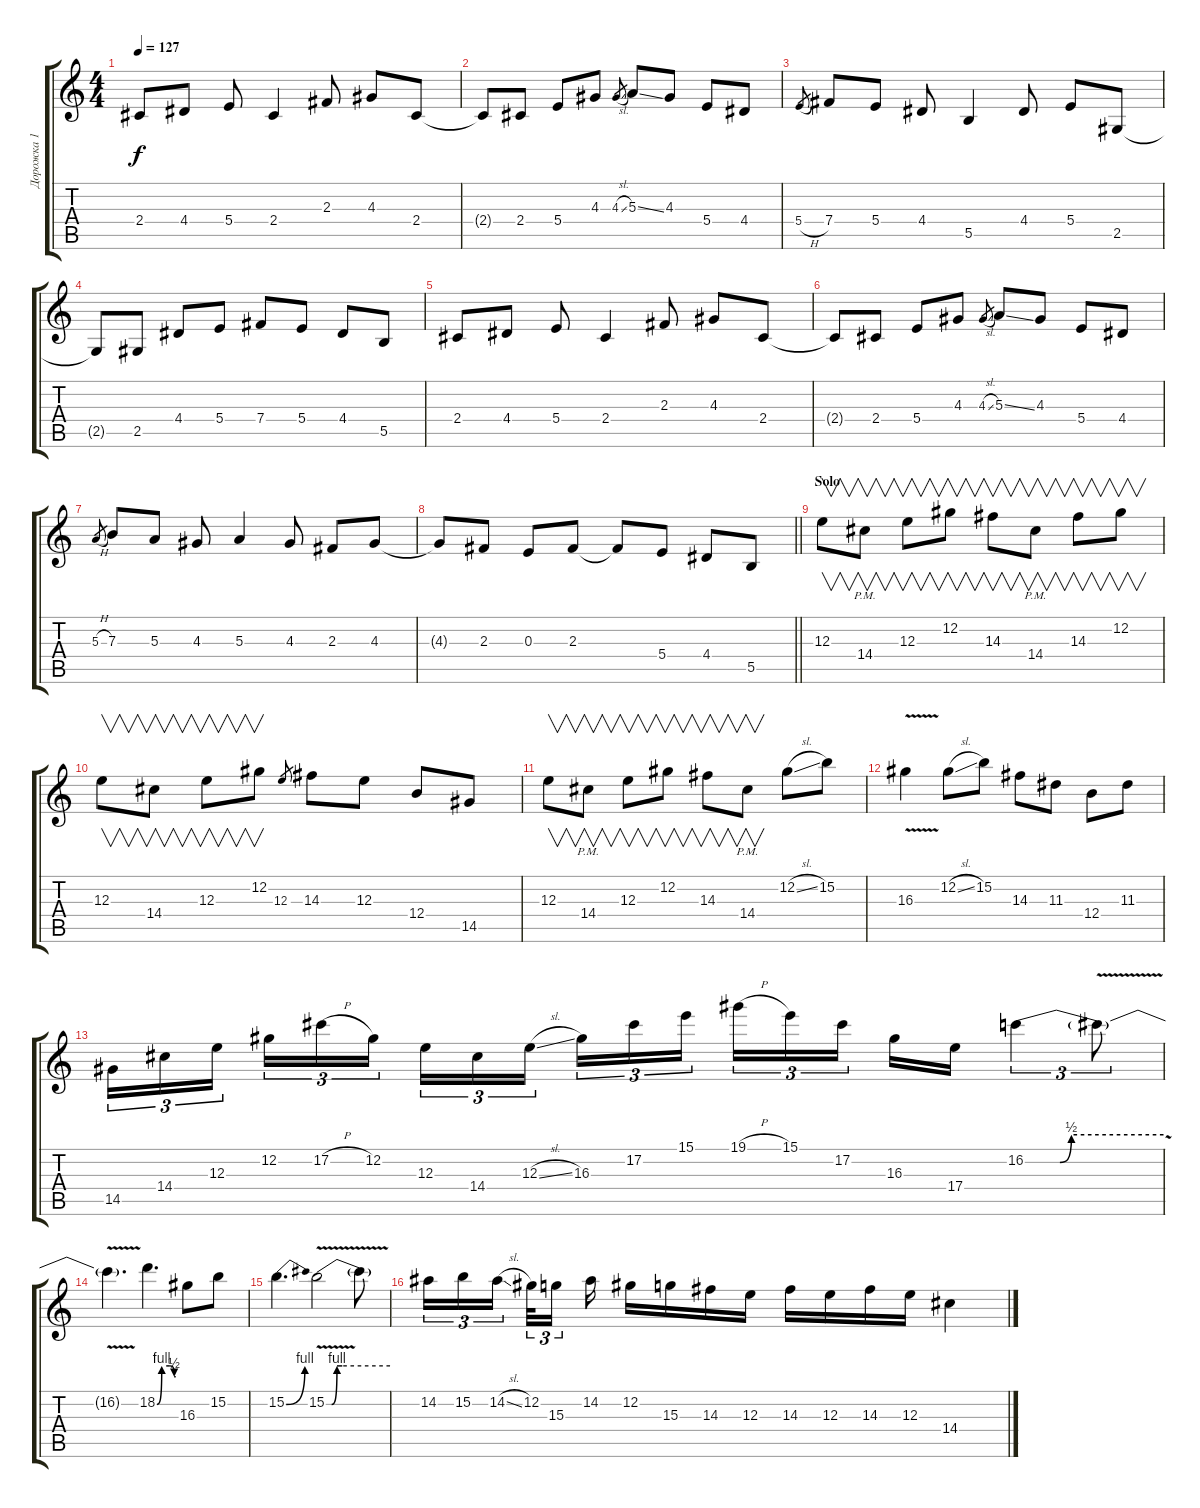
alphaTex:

\track ("Дорожка 1" "Дорожка 1") {instrument distortionguitar}
\staff {score tabs}
\tuning (Db4 Ab3 E3 B2 Gb2 Db2) {hide}
\ts (4 4)
\tempo 127
\clef g2
\ks c
2.4.8{dy f} 4.4.8 5.4.8 2.4.4 2.3.8 4.3.8 2.4.8 |
2.4{t}.8 2.4.8 5.4.8 4.3.8 4.3{sl}.8{gr} 5.3{ss}.8 4.3.8 5.4.8 4.4.8 |
5.4{h}.8{gr} 7.4.8 5.4.8 4.4.8 5.5.4 4.4.8 5.4.8 2.5.8 |
2.5{t}.8 2.5.8 4.4.8 5.4.8 7.4.8 5.4.8 4.4.8 5.5.8 |
2.4.8 4.4.8 5.4.8 2.4.4 2.3.8 4.3.8 2.4.8 |
2.4{t}.8 2.4.8 5.4.8 4.3.8 4.3{sl}.8{gr} 5.3{ss}.8 4.3.8 5.4.8 4.4.8 |
5.3{h}.8{gr} 7.3.8 5.3.8 4.3.8 5.3.4 4.3.8 2.3.8 4.3.8 |
\barLineRight lightlight
4.3{t}.8 2.3.8 0.3.8 2.3.8 2.3{t}.8 5.4.8 4.4.8 5.5.8 |
\section ("" "Solo")
12.3.8{v} 14.4{pm}.8{v} 12.3.8{v} 12.2.8{v} 14.3.8{v} 14.4{pm}.8{v} 14.3.8{v} 12.2.8{v} |
12.3.8{v} 14.4.8{v} 12.3.8{v} 12.2.8{v} 12.3.8{gr} 14.3.8 12.3.8 12.4.8 14.5.8 |
12.3.8{v} 14.4{pm}.8{v} 12.3.8{v} 12.2.8{v} 14.3.8{v} 14.4{pm}.8{v} 12.2{sl}.8 15.2.8 |
16.3{v}.4 12.2{sl}.8 15.2.8 14.3.8 11.3.8 12.4.8 11.3.8 |
14.5.16{tu (3 2)} 14.4.16{tu (3 2)} 12.3.16{tu (3 2) beam splitsecondary} 12.2.16{tu (3 2)} 17.2{h}.16{tu (3 2)} 12.2.16{tu (3 2)} 12.3.16{tu (3 2)} 14.4.16{tu (3 2)} 12.3{sl}.16{tu (3 2) beam splitsecondary} 16.3.16{tu (3 2)} 17.2.16{tu (3 2)} 15.1.16{tu (3 2)} 19.1{h}.16{tu (3 2)} 15.1.16{tu (3 2)} 17.2.16{tu (3 2) beam splitsecondary} 16.3.16 17.4.16 16.2{be (custom 0 0 15 0 20 2 60 2)}.4{tu (3 2)} 16.2{v t}.8{tu (3 2)} |
16.2{t}.4{d} 18.2{be (custom 0 0 15 4 41 4 55 2 60 2)}.4{d} 16.3.8 15.2.8 |
15.2{be (bend 0 0 60 4)}.4{d} 15.2{be (custom 0 0 5 0 10 4 15 4 60 4) v}.2 15.2{t}.8 |
14.2.16{tu (3 2)} 15.2.16{tu (3 2)} 14.2{sl}.16{tu (3 2) beam splitsecondary} 12.2.32{tu (3 2)} 15.3.16{tu (3 2) beam splitsecondary} 14.2.16 12.2.16 15.3.16 14.3.16 12.3.16 14.3.16 12.3.16 14.3.16 12.3.16 14.4.4
